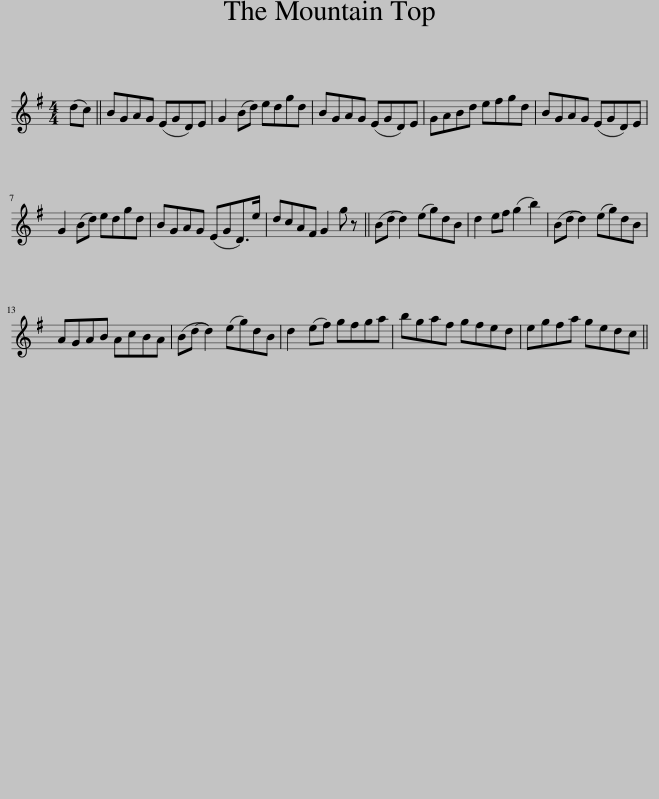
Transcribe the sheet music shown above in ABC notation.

X:1
L:1/8
M:4/4
I:linebreak $
K:G
V:1 treble
V:1
 (dc) || BGAG (EGD)E | G2 (Bd) edgd | BGAG (EGD)E | GABd efgd | %5
 BGAG (EGD)E |$ G2 (Bd) edgd | BGAG (EGD>)e | dcAF G2 g z || (B(d d2)) (eg)dB | %10
 d2 ef (g2 b2) | (B(d d2)) (eg)dB |$ AGAB AcBA | (B(d d2)) (eg)dB | d2 (ef) gfga | %15
 bgaf gfed | egfa gedc || %17
